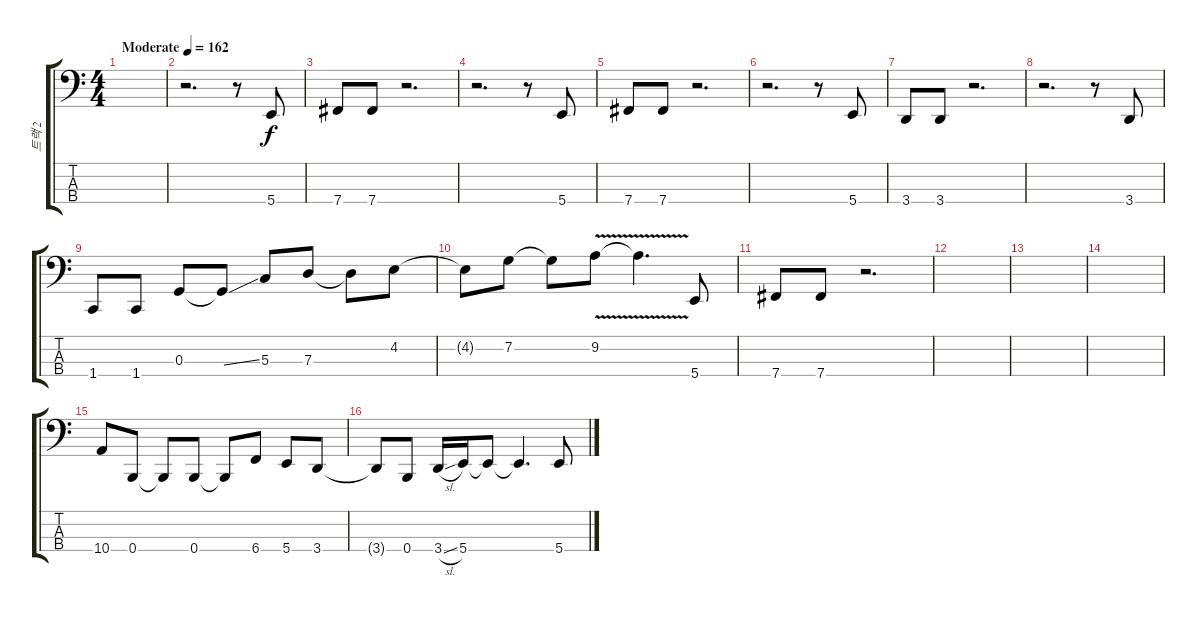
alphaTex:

\track ("트랙 2" "트랙 2") {instrument electricbassfinger}
\staff {score tabs}
\tuning (F2 C2 G1 B0) {hide}
\ts (4 4)
\tempo (162 "Moderate")
\clef f4
\ks c
|
r.2{d} r.8 5.4.8 |
7.4.8 7.4.8 r.2{d} |
r.2{d} r.8 5.4.8 |
7.4.8 7.4.8 r.2{d} |
r.2{d} r.8 5.4.8 |
3.4.8 3.4.8 r.2{d} |
r.2{d} r.8 3.4.8 |
1.4.8 1.4.8 0.3.8 0.3{ss t}.8 5.3.8 7.3.8 7.3{t}.8 4.2.8 |
4.2{t}.8 7.2.8 7.2{t}.8 9.2{v}.8 9.2{t}.4{d} 5.4.8 |
7.4.8 7.4.8 r.2{d} |
|
|
|
10.4.8 0.4.8 0.4{t}.8 0.4.8 0.4{t}.8 6.4.8 5.4.8 3.4.8 |
3.4{t}.8 0.4.8 3.4{sl}.16 5.4.16 5.4{t}.8 5.4{t}.4{d} 5.4.8
